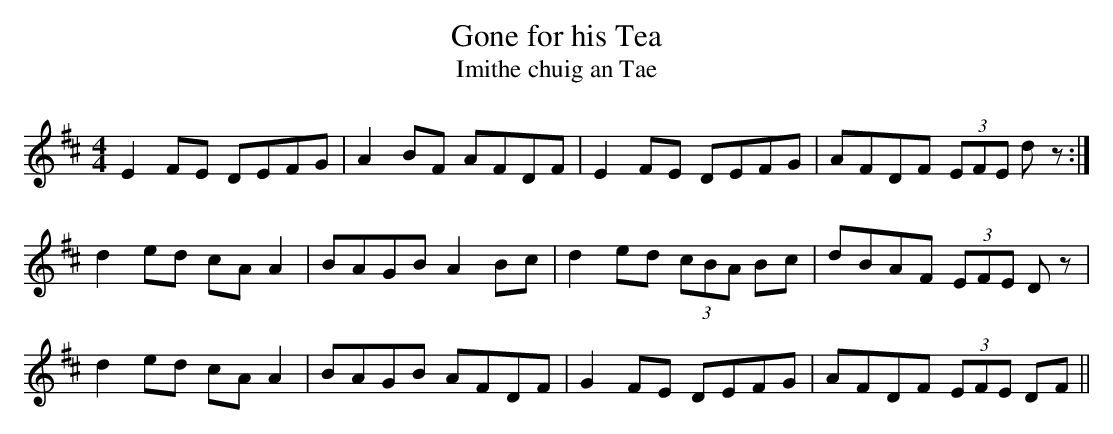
X:1
T: Gone for his Tea
T: Imithe chuig an Tae
L: 1/8
M: 4/4
K: Edor
E2 FE DEFG|A2 BF AFDF|E2 FE DEFG|AFDF (3EFE dz :|
d2 ed cA A2|BAGB A2 Bc|d2 ed (3cBA Bc|dBAF (3EFE Dz|
d2 ed cA A2|BAGB AFDF|G2 FE DEFG|AFDF (3EFE DF ||
